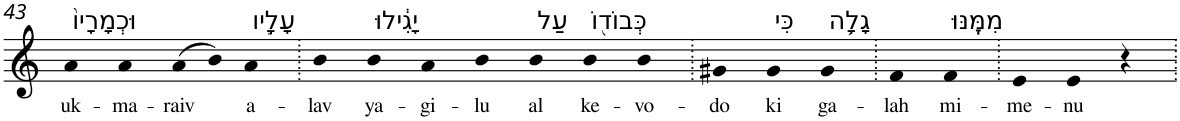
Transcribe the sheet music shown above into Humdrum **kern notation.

**kern	**text
*part1	*part1
*staff1	*staff1
*I"Piano	*
*I'Pno	*
!!LO:PB:g=z
*clefG2	*
*k[]	*
=43	=43
!LO:TX:a:t=וּכְמָרָיו֙	!
!	!LO:LY:b
4a	uk-
!	!LO:LY:b
4a	-ma-
!	!LO:LY:b
(>8a	-raiv
8b)	.
!LO:TX:a:t=עָלָ֣יו	!
!	!LO:LY:b
4a	a-
=44.	=44.
!	!LO:LY:b
4b	-lav
!LO:TX:a:t=יָגִ֔ילוּ	!
!	!LO:LY:b
4b	ya-
!	!LO:LY:b
4a	-gi-
!	!LO:LY:b
4b	-lu
!LO:TX:a:t=עַל	!
!	!LO:LY:b
4b	al
!LO:TX:a:t=כְּבוֹד֖וֹ	!
!	!LO:LY:b
4b	ke-
!	!LO:LY:b
4b	-vo-
=45.	=45.
!	!LO:LY:b
4g#X	-do
!LO:TX:a:t=כִּי	!
!	!LO:LY:b
4g#	ki
!LO:TX:a:t=גָלָ֥ה	!
!	!LO:LY:b
4g#	ga-
=46.	=46.
!	!LO:LY:b
4f	-lah
!LO:TX:a:t=מִמֶּֽנּוּ	!
!	!LO:LY:b
4f	mi-
=47.	=47.
!	!LO:LY:b
4e	-me-
!	!LO:LY:b
4e	-nu
4r	.
=.	=.
*-	*-
